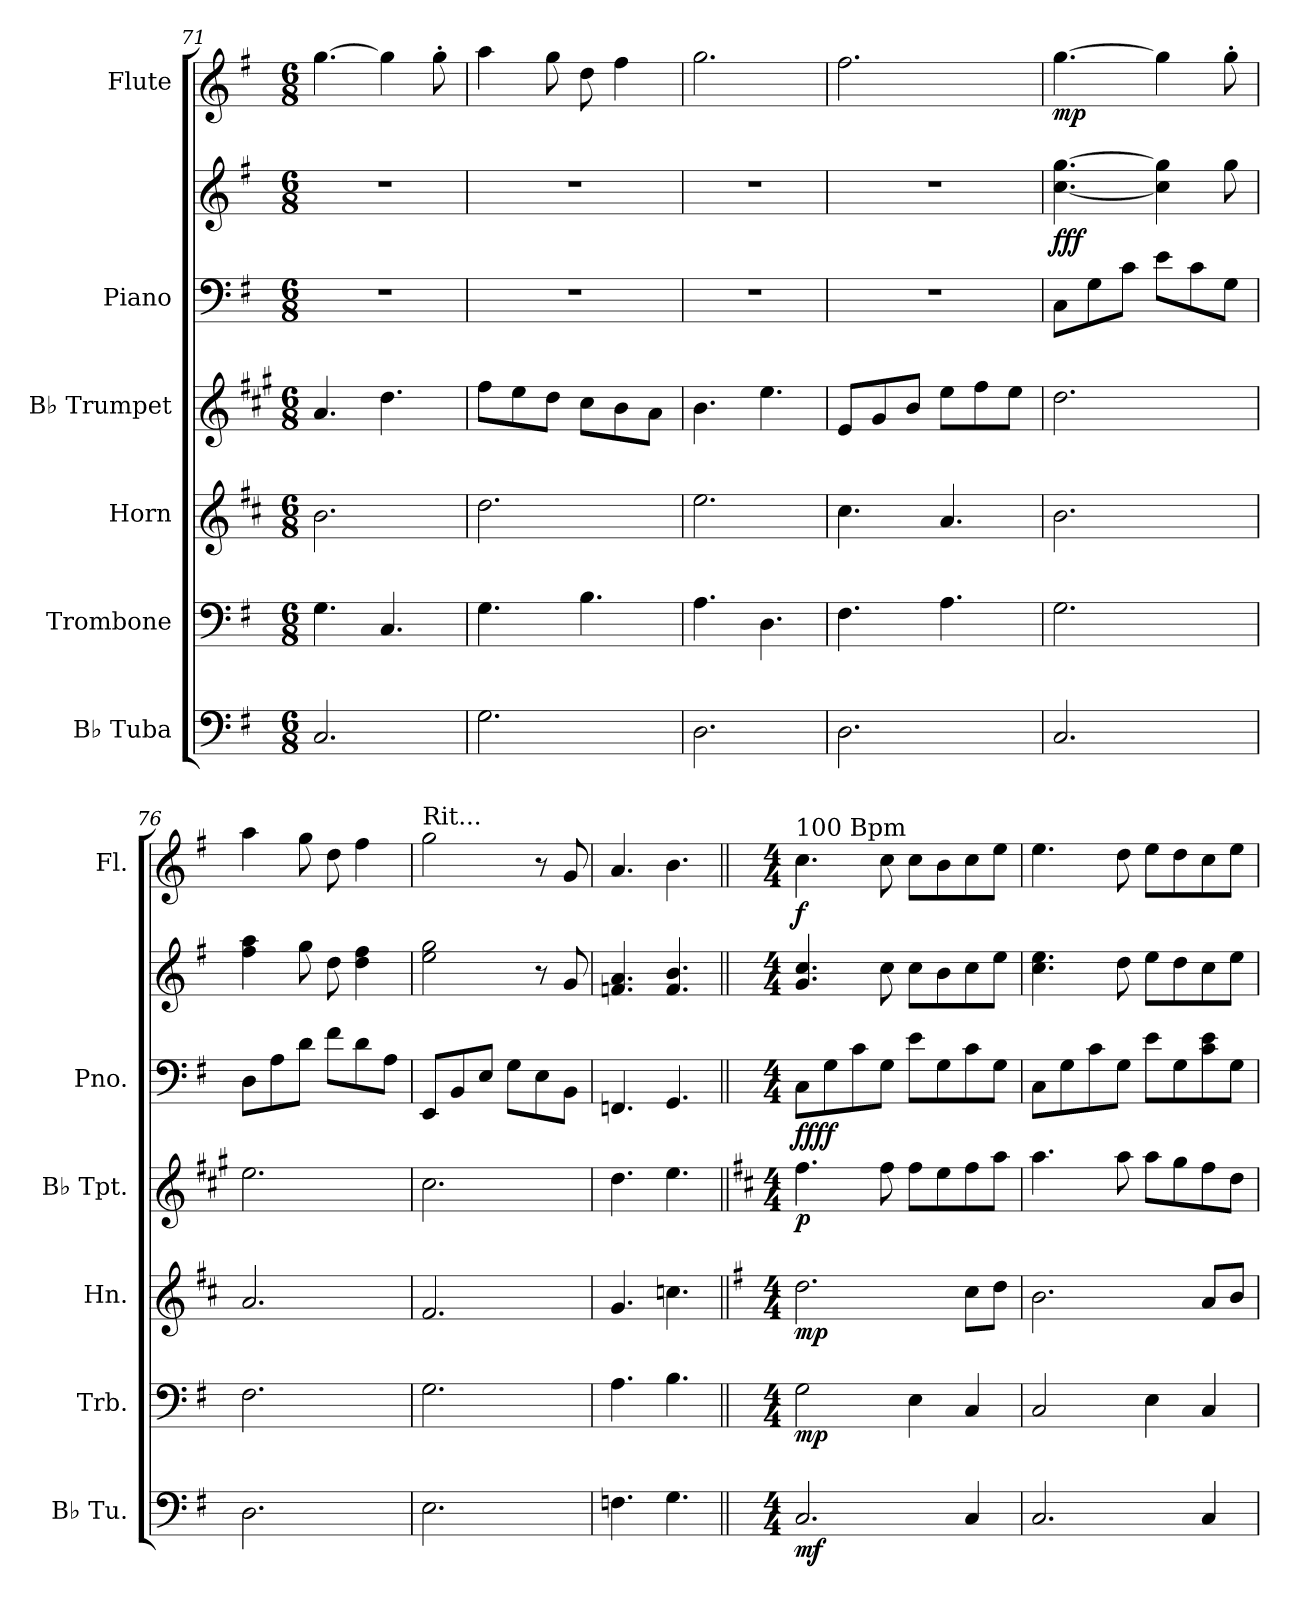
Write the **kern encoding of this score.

**kern	**dynam	**kern	**dynam	**kern	**dynam	**kern	**dynam	**kern	**kern	**dynam	**kern	**dynam
*part6	*part6	*part5	*part5	*part4	*part4	*part3	*part3	*part2	*part2	*part2	*part1	*part1
*staff7	*staff7	*staff6	*staff6	*staff5	*staff5	*staff4	*staff4	*staff3	*staff2	*staff2/3	*staff1	*staff1
*I"B♭ Tuba	*	*I"Trombone	*	*I"Horn	*	*I"B♭ Trumpet	*	*I"Piano	*	*	*I"Flute	*
*I'B♭ Tu.	*	*I'Trb.	*	*I'Hn.	*	*I'B♭ Tpt.	*	*I'Pno.	*	*	*I'Fl.	*
!!LO:PB:g=z
*clefF4	*	*clefF4	*	*clefG2	*	*clefG2	*	*clefF4	*clefG2	*	*clefG2	*
*	*	*	*	*ITrd4c7	*	*ITrd1c2	*	*	*	*	*	*
*k[f#]	*	*k[f#]	*	*k[f#]	*	*k[f#]	*	*k[f#]	*k[f#]	*	*k[f#]	*
*G:	*	*G:	*	*G:	*	*G:	*	*G:	*G:	*	*G:	*
*M6/8	*	*M6/8	*	*M6/8	*	*M6/8	*	*M6/8	*M6/8	*	*M6/8	*
=71	=71	=71	=71	=71	=71	=71	=71	=71	=71	=71	=71	=71
2.C/	.	4.G\	.	2.e\	.	4.g/	.	2.r	2.r	.	[4.gg\	.
.	.	4.C/	.	.	.	4.cc\	.	.	.	.	4gg\]	.
.	.	.	.	.	.	.	.	.	.	.	8gg'\	.
=72	=72	=72	=72	=72	=72	=72	=72	=72	=72	=72	=72	=72
2.G\	.	4.G\	.	2.g\	.	8ee\L	.	2.r	2.r	.	4aa\	.
.	.	.	.	.	.	8dd\	.	.	.	.	.	.
.	.	.	.	.	.	8cc\J	.	.	.	.	8gg\	.
.	.	4.B\	.	.	.	8b\L	.	.	.	.	8dd\	.
.	.	.	.	.	.	8a\	.	.	.	.	4ff#\	.
.	.	.	.	.	.	8g\J	.	.	.	.	.	.
=73	=73	=73	=73	=73	=73	=73	=73	=73	=73	=73	=73	=73
2.D\	.	4.A\	.	2.a\	.	4.a\	.	2.r	2.r	.	2.gg\	.
.	.	4.D\	.	.	.	4.dd\	.	.	.	.	.	.
=74	=74	=74	=74	=74	=74	=74	=74	=74	=74	=74	=74	=74
2.D\	.	4.F#\	.	4.f#\	.	8d/L	.	2.r	2.r	.	2.ff#\	.
.	.	.	.	.	.	8f#/	.	.	.	.	.	.
.	.	.	.	.	.	8a/J	.	.	.	.	.	.
.	.	4.A\	.	4.d/	.	8dd\L	.	.	.	.	.	.
.	.	.	.	.	.	8ee\	.	.	.	.	.	.
.	.	.	.	.	.	8dd\J	.	.	.	.	.	.
=75	=75	=75	=75	=75	=75	=75	=75	=75	=75	=75	=75	=75
!	!	!	!	!	!	!	!	!	!	!LO:DY:b	!	!LO:DY:b
2.C/	.	2.G\	.	2.e\	.	2.cc\	.	8C\L	[4.cc\ [4.gg\	fff	[4.gg\	mp
.	.	.	.	.	.	.	.	8G\	.	.	.	.
.	.	.	.	.	.	.	.	8c\J	.	.	.	.
.	.	.	.	.	.	.	.	8e\L	4cc\] 4gg\]	.	4gg\]	.
.	.	.	.	.	.	.	.	8c\	.	.	.	.
.	.	.	.	.	.	.	.	8G\J	8gg\	.	8gg'\	.
=76	=76	=76	=76	=76	=76	=76	=76	=76	=76	=76	=76	=76
2.D\	.	2.F#\	.	2.d/	.	2.dd\	.	8D\L	4ff#\ 4aa\	.	4aa\	.
.	.	.	.	.	.	.	.	8A\	.	.	.	.
.	.	.	.	.	.	.	.	8d\J	8gg\	.	8gg\	.
.	.	.	.	.	.	.	.	8f#\L	8dd\	.	8dd\	.
.	.	.	.	.	.	.	.	8d\	4dd\ 4ff#\	.	4ff#\	.
.	.	.	.	.	.	.	.	8A\J	.	.	.	.
!!LO:PB:g=z
=77	=77	=77	=77	=77	=77	=77	=77	=77	=77	=77	=77	=77
!	!	!	!	!	!	!	!	!	!	!	!LO:TX:a:t=Rit...	!
2.E\	.	2.G\	.	2.B/	.	2.b\	.	8EE/L	2ee\ 2gg\	.	2gg\	.
.	.	.	.	.	.	.	.	8BB/	.	.	.	.
.	.	.	.	.	.	.	.	8E/J	.	.	.	.
.	.	.	.	.	.	.	.	8G\L	.	.	.	.
.	.	.	.	.	.	.	.	8E\	8r	.	8r	.
.	.	.	.	.	.	.	.	8BB\J	8g/	.	8g/	.
=78	=78	=78	=78	=78	=78	=78	=78	=78	=78	=78	=78	=78
4.Fn\	.	4.A\	.	4.c/	.	4.cc\	.	4.FFn/	4.fn/ 4.a/	.	4.a/	.
4.G\	.	4.B\	.	4.fn\	.	4.dd\	.	4.GG/	4.f/ 4.b/	.	4.b\	.
=79||	=79||	=79||	=79||	=79||	=79||	=79||	=79||	=79||	=79||	=79||	=79||	=79||
*k[]	*	*k[]	*	*k[]	*	*k[]	*	*k[]	*k[]	*	*k[]	*
*C:	*	*C:	*	*C:	*	*C:	*	*C:	*C:	*	*C:	*
*M4/4	*	*M4/4	*	*M4/4	*	*M4/4	*	*M4/4	*M4/4	*	*M4/4	*
!	!	!	!	!	!	!	!	!	!	!	!LO:TX:a:t=100 Bpm	!
!	!LO:DY:b	!	!LO:DY:b	!	!LO:DY:b	!	!LO:DY:b	!	!	!LO:DY:b=2	!	!
!	!	!	!	!	!	!	!	!	!	!LO:DY:n=1:b	!	!LO:DY:b
2.C/	mf	2G\	mp	2.g\	mp	4.ee\	p	8C\L	4.g/ 4.cc/	fff f	4.cc\	f
.	.	.	.	.	.	.	.	8G\	.	.	.	.
.	.	.	.	.	.	.	.	8c\	.	.	.	.
.	.	.	.	.	.	8ee\	.	8G\J	8cc\	.	8cc\	.
.	.	4E\	.	.	.	8ee\L	.	8e\L	8cc\L	.	8cc\L	.
.	.	.	.	.	.	8dd\	.	8G\	8b\	.	8b\	.
4C/	.	4C/	.	8f\L	.	8ee\	.	8c\	8cc\	.	8cc\	.
.	.	.	.	8g\J	.	8gg\J	.	8G\J	8ee\J	.	8ee\J	.
=80	=80	=80	=80	=80	=80	=80	=80	=80	=80	=80	=80	=80
2.C/	.	2C/	.	2.e\	.	4.gg\	.	8C\L	4.cc\ 4.ee\	.	4.ee\	.
.	.	.	.	.	.	.	.	8G\	.	.	.	.
.	.	.	.	.	.	.	.	8c\	.	.	.	.
.	.	.	.	.	.	8gg\	.	8G\J	8dd\	.	8dd\	.
.	.	4E\	.	.	.	8gg\L	.	8e\L	8ee\L	.	8ee\L	.
.	.	.	.	.	.	8ff\	.	8G\	8dd\	.	8dd\	.
4C/	.	4C/	.	8d/L	.	8ee\	.	8c\ 8e\	8cc\	.	8cc\	.
.	.	.	.	8e/J	.	8cc\J	.	8G\J	8ee\J	.	8ee\J	.
=	=	=	=	=	=	=	=	=	=	=	=	=
*-	*-	*-	*-	*-	*-	*-	*-	*-	*-	*-	*-	*-
